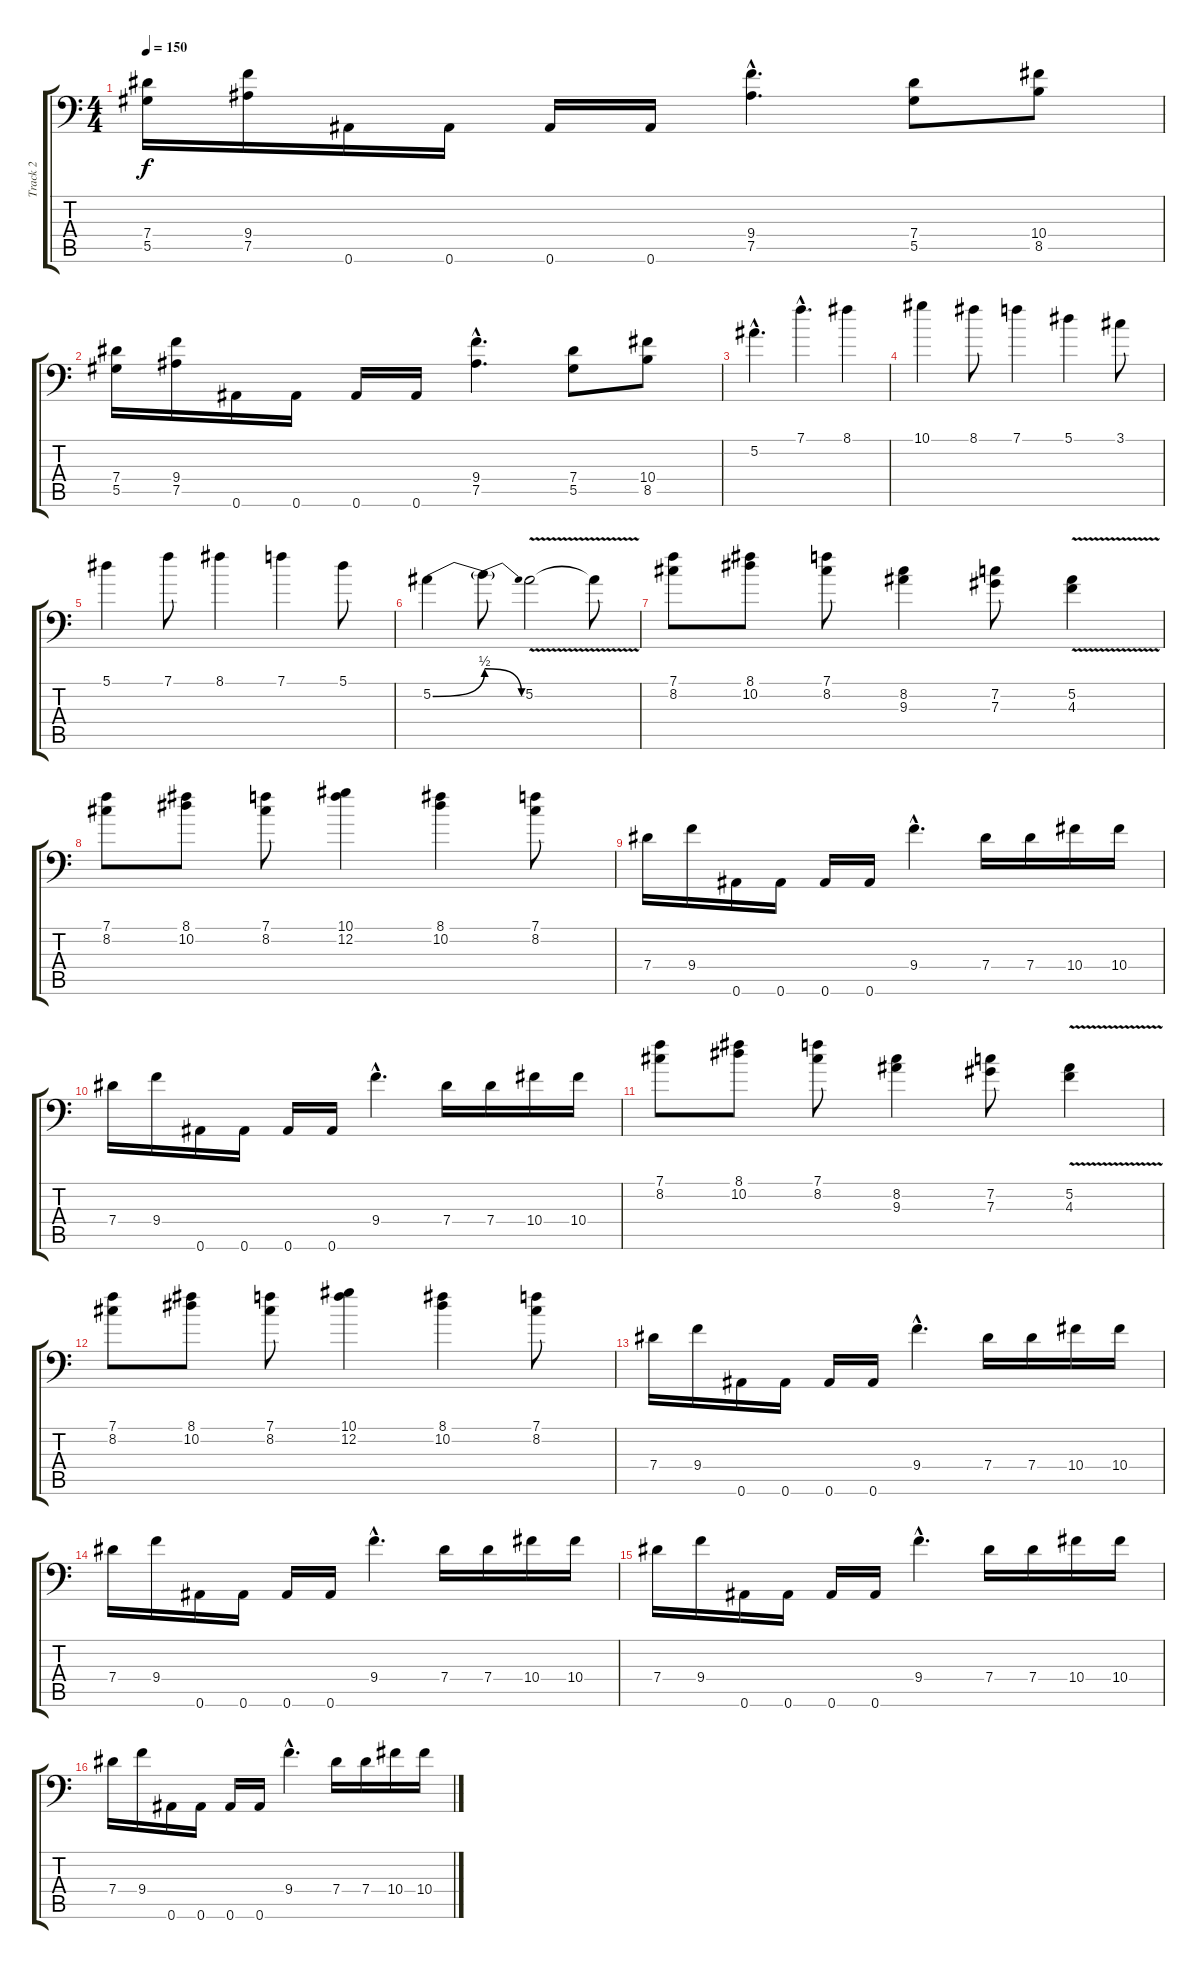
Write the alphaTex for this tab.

\track ("Track 2" "Track 2") {instrument distortionguitar}
\staff {score tabs}
\tuning (Bb3 F3 Db3 Ab2 Eb2 Bb1) {hide}
\ts (4 4)
\tempo 150
\clef f4
\ks c
(7.4 5.5).16{dy f} (9.4 7.5).16 0.6.16 0.6.16 0.6.16 0.6.16 (9.4{hac} 7.5{hac}).4{d} (7.4 5.5).8 (10.4 8.5).8 |
(7.4 5.5).16 (9.4 7.5).16 0.6.16 0.6.16 0.6.16 0.6.16 (9.4{hac} 7.5{hac}).4{d} (7.4 5.5).8 (10.4 8.5).8 |
5.2{hac}.4{d} 7.1{hac}.4{d} 8.1.4 |
10.1.4 8.1.8 7.1.4 5.1.4 3.1.8 |
5.1.4 7.1.8 8.1.4 7.1.4 5.1.8 |
5.2{be (bend 0 0 60 2)}.4 5.2{be (release 0 2 60 0) t}.8 5.2{v}.2 5.2{t}.8 |
(7.1 8.2).8 (8.1 10.2).8 (7.1 8.2).8 (8.2 9.3).4 (7.2 7.3).8 (5.2{v} 4.3).4 |
(7.1 8.2).8 (8.1 10.2).8 (7.1 8.2).8 (10.1 12.2).4 (8.1 10.2).4 (7.1 8.2).8 |
7.4.16 9.4.16 0.6.16 0.6.16 0.6.16 0.6.16 9.4{hac}.4{d} 7.4.16 7.4.16 10.4.16 10.4.16 |
7.4.16 9.4.16 0.6.16 0.6.16 0.6.16 0.6.16 9.4{hac}.4{d} 7.4.16 7.4.16 10.4.16 10.4.16 |
(7.1 8.2).8 (8.1 10.2).8 (7.1 8.2).8 (8.2 9.3).4 (7.2 7.3).8 (5.2{v} 4.3).4 |
(7.1 8.2).8 (8.1 10.2).8 (7.1 8.2).8 (10.1 12.2).4 (8.1 10.2).4 (7.1 8.2).8 |
7.4.16 9.4.16 0.6.16 0.6.16 0.6.16 0.6.16 9.4{hac}.4{d} 7.4.16 7.4.16 10.4.16 10.4.16 |
7.4.16 9.4.16 0.6.16 0.6.16 0.6.16 0.6.16 9.4{hac}.4{d} 7.4.16 7.4.16 10.4.16 10.4.16 |
7.4.16 9.4.16 0.6.16 0.6.16 0.6.16 0.6.16 9.4{hac}.4{d} 7.4.16 7.4.16 10.4.16 10.4.16 |
7.4.16 9.4.16 0.6.16 0.6.16 0.6.16 0.6.16 9.4{hac}.4{d} 7.4.16 7.4.16 10.4.16 10.4.16
